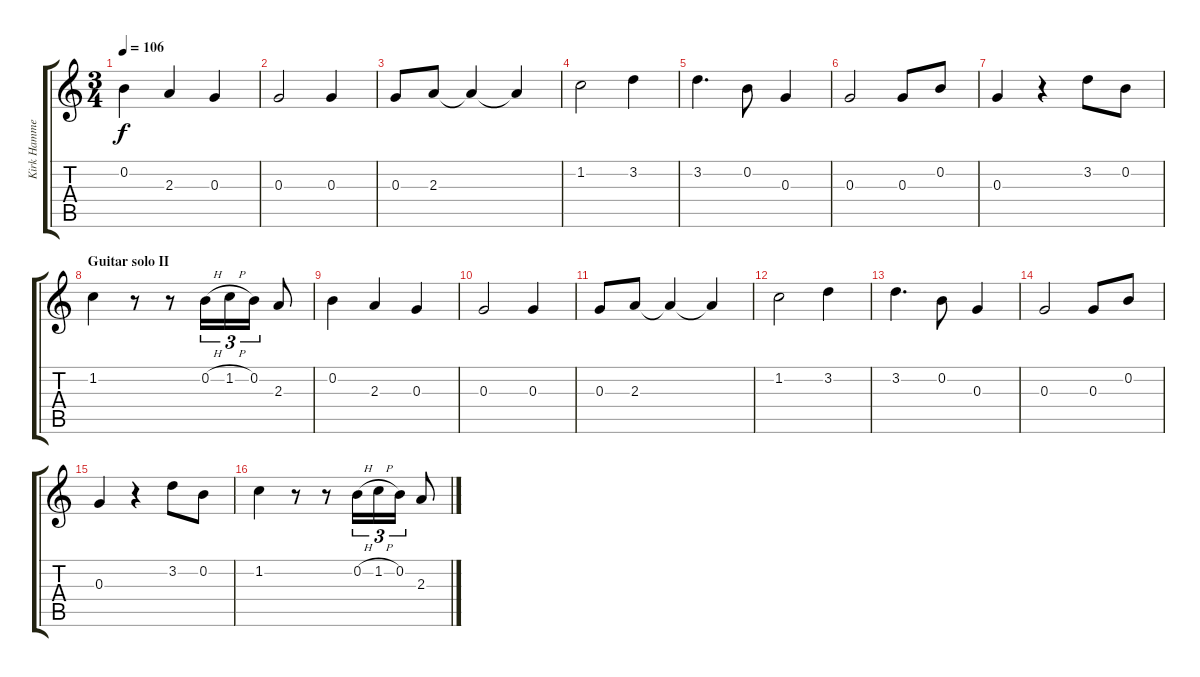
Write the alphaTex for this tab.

\track ("Kirk Hammet" "Kirk Hamme") {instrument distortionguitar}
\staff {score tabs}
\tuning (E4 B3 G3 D3 A2 E2) {hide}
\ts (3 4)
\tempo 106
\clef g2
\ks c
0.2.4{dy f instrument electricguitarclean} 2.3.4 0.3.4 |
0.3.2{instrument electricguitarclean} 0.3.4 |
0.3.8{instrument electricguitarclean} 2.3.8 2.3{t}.4 2.3{t}.4 |
1.2.2{instrument electricguitarclean} 3.2.4 |
3.2.4{d instrument electricguitarclean} 0.2.8 0.3.4 |
0.3.2{instrument electricguitarclean} 0.3.8 0.2.8 |
0.3.4{instrument electricguitarclean} r.4 3.2.8 0.2.8 |
\section ("" "Guitar solo II")
1.2.4{instrument electricguitarclean} r.8 r.8 0.2{h}.16{tu (3 2)} 1.2{h}.16{tu (3 2)} 0.2.16{tu (3 2)} 2.3.8 |
0.2.4{instrument electricguitarclean} 2.3.4 0.3.4 |
0.3.2{instrument electricguitarclean} 0.3.4 |
0.3.8{instrument electricguitarclean} 2.3.8 2.3{t}.4 2.3{t}.4 |
1.2.2{instrument electricguitarclean} 3.2.4 |
3.2.4{d instrument electricguitarclean} 0.2.8 0.3.4 |
0.3.2{instrument electricguitarclean} 0.3.8 0.2.8 |
0.3.4{instrument electricguitarclean} r.4 3.2.8 0.2.8 |
1.2.4{instrument electricguitarclean} r.8 r.8 0.2{h}.16{tu (3 2)} 1.2{h}.16{tu (3 2)} 0.2.16{tu (3 2)} 2.3.8
